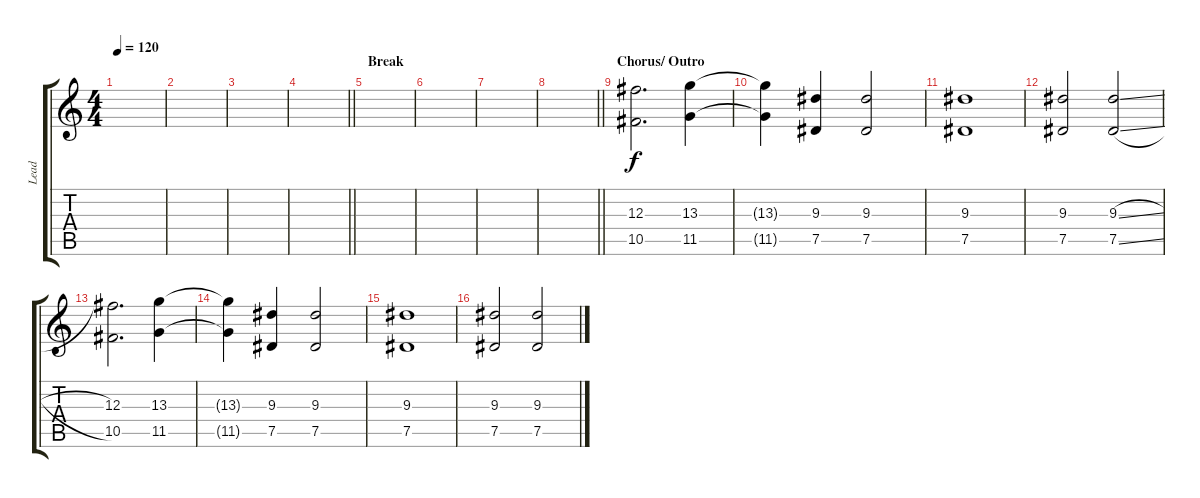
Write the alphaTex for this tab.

\track ("Lead" "Lead") {instrument electricguitarjazz}
\staff {score tabs}
\tuning (Eb4 Bb3 Gb3 Db3 Ab2 Db2) {hide}
\ts (4 4)
\tempo 120
\clef g2
\ks c
|
|
|
\barLineRight lightlight
|
\section ("" "Break")
|
|
|
\barLineRight lightlight
|
\section ("" "Chorus/ Outro")
(12.3 10.5).2{d} (13.3 11.5).4 |
(13.3{t} 11.5{t}).4 (9.3 7.5).4 (9.3 7.5).2 |
(9.3 7.5).1 |
(9.3 7.5).2 (9.3{sl} 7.5{sl}).2 |
(12.3 10.5).2{d} (13.3 11.5).4 |
(13.3{t} 11.5{t}).4 (9.3 7.5).4 (9.3 7.5).2 |
(9.3 7.5).1 |
(9.3 7.5).2 (9.3{sl} 7.5{sl}).2
